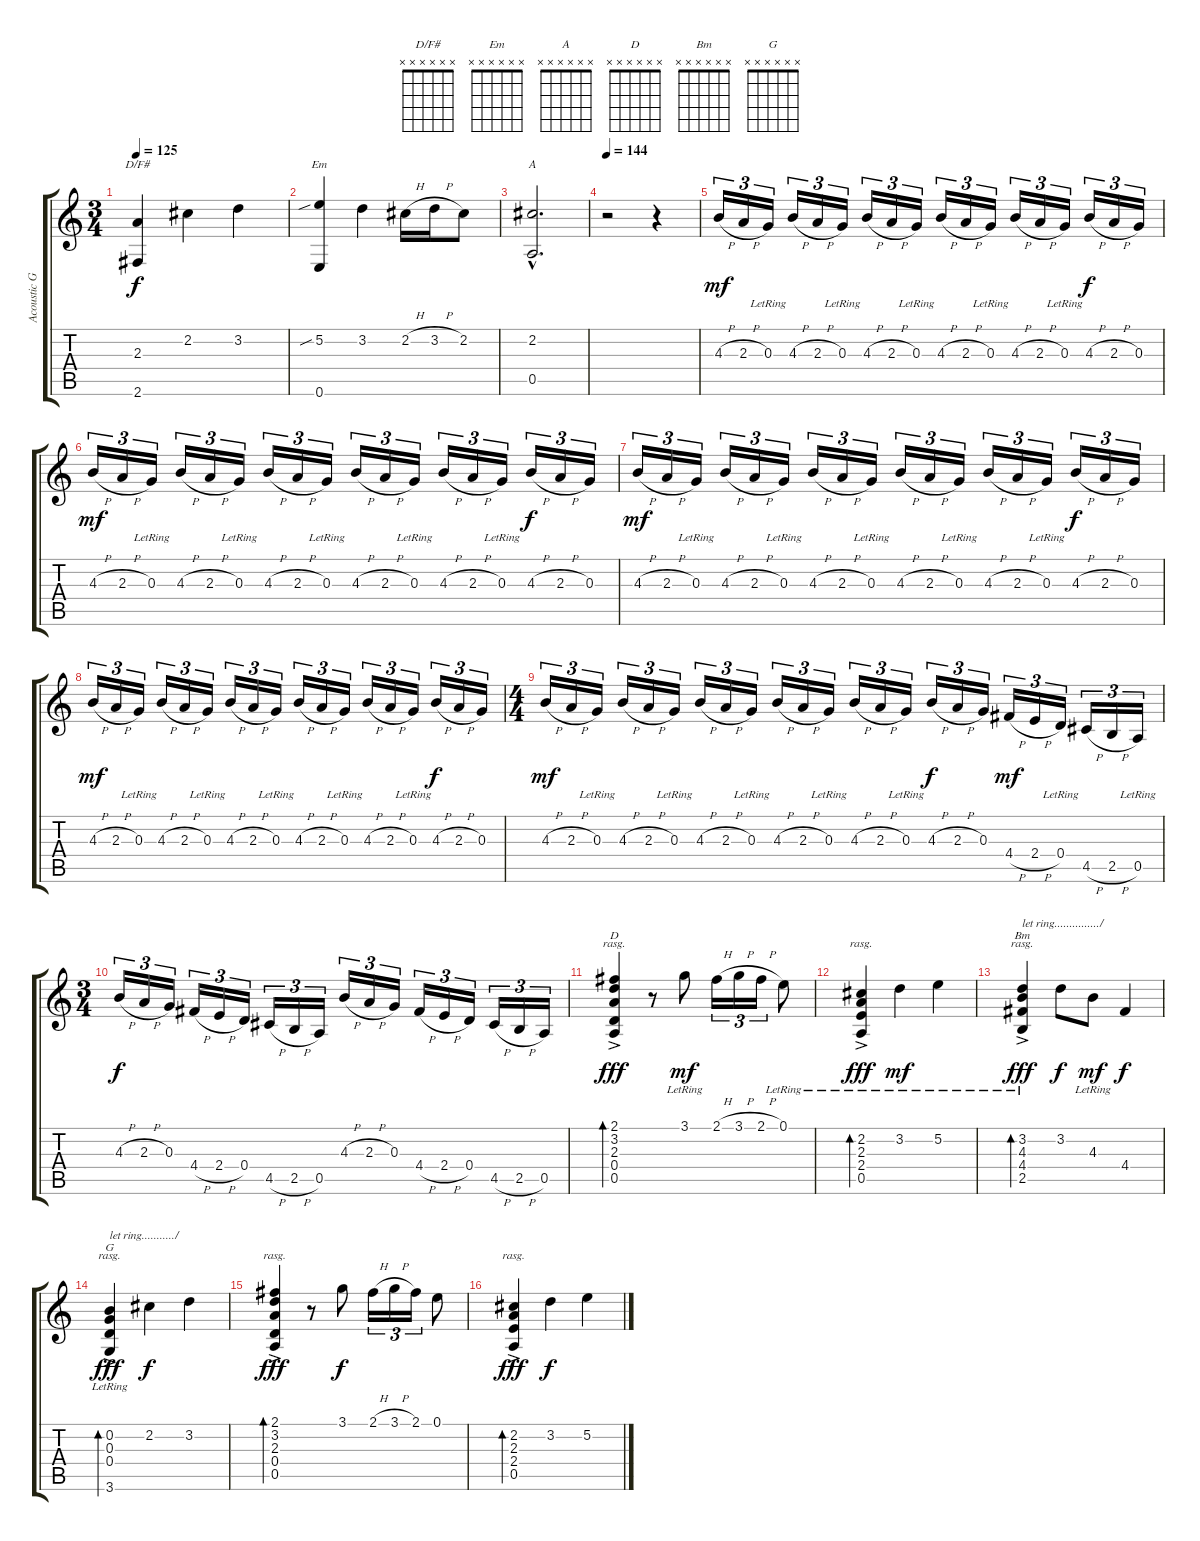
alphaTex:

\track ("Acoustic Guitar 1" "Acoustic G") {instrument acousticguitarsteel}
\staff {score tabs}
\tuning (E4 B3 G3 D3 A2 E2) {hide}
\chord ("D/F#" x x x x x x) {firstfret 0}
\chord ("Em" x x x x x x) {firstfret 0}
\chord ("A" x x x x x x) {firstfret 0}
\chord ("D" x x x x x x) {firstfret 0}
\chord ("Bm" x x x x x x) {firstfret 0}
\chord ("G" x x x x x x) {firstfret 0}
\ts (3 4)
\tempo 125
\clef g2
\ks c
(2.3 2.6).4{ch "D/F#" dy f} 2.2.4 3.2.4 |
(5.2{sib} 0.6).4{ch "Em"} 3.2.4 2.2{h}.16 3.2{h}.16 2.2.8 |
(2.2{hac} 0.5{hac}).2{d ch "A"} |
\tempo 144
r.2 r.4 |
4.3{h}.16{tu (3 2) dy mf} 2.3{h}.16{tu (3 2)} 0.3{lr}.16{tu (3 2)} 4.3{h}.16{tu (3 2)} 2.3{h}.16{tu (3 2)} 0.3{lr}.16{tu (3 2)} 4.3{h}.16{tu (3 2)} 2.3{h}.16{tu (3 2)} 0.3{lr}.16{tu (3 2)} 4.3{h}.16{tu (3 2)} 2.3{h}.16{tu (3 2)} 0.3{lr}.16{tu (3 2)} 4.3{h}.16{tu (3 2)} 2.3{h}.16{tu (3 2)} 0.3{lr}.16{tu (3 2)} 4.3{h}.16{tu (3 2) dy f} 2.3{h}.16{tu (3 2)} 0.3.16{tu (3 2)} |
4.3{h}.16{tu (3 2) dy mf} 2.3{h}.16{tu (3 2)} 0.3{lr}.16{tu (3 2)} 4.3{h}.16{tu (3 2)} 2.3{h}.16{tu (3 2)} 0.3{lr}.16{tu (3 2)} 4.3{h}.16{tu (3 2)} 2.3{h}.16{tu (3 2)} 0.3{lr}.16{tu (3 2)} 4.3{h}.16{tu (3 2)} 2.3{h}.16{tu (3 2)} 0.3{lr}.16{tu (3 2)} 4.3{h}.16{tu (3 2)} 2.3{h}.16{tu (3 2)} 0.3{lr}.16{tu (3 2)} 4.3{h}.16{tu (3 2) dy f} 2.3{h}.16{tu (3 2)} 0.3.16{tu (3 2)} |
4.3{h}.16{tu (3 2) dy mf} 2.3{h}.16{tu (3 2)} 0.3{lr}.16{tu (3 2)} 4.3{h}.16{tu (3 2)} 2.3{h}.16{tu (3 2)} 0.3{lr}.16{tu (3 2)} 4.3{h}.16{tu (3 2)} 2.3{h}.16{tu (3 2)} 0.3{lr}.16{tu (3 2)} 4.3{h}.16{tu (3 2)} 2.3{h}.16{tu (3 2)} 0.3{lr}.16{tu (3 2)} 4.3{h}.16{tu (3 2)} 2.3{h}.16{tu (3 2)} 0.3{lr}.16{tu (3 2)} 4.3{h}.16{tu (3 2) dy f} 2.3{h}.16{tu (3 2)} 0.3.16{tu (3 2)} |
4.3{h}.16{tu (3 2) dy mf} 2.3{h}.16{tu (3 2)} 0.3{lr}.16{tu (3 2)} 4.3{h}.16{tu (3 2)} 2.3{h}.16{tu (3 2)} 0.3{lr}.16{tu (3 2)} 4.3{h}.16{tu (3 2)} 2.3{h}.16{tu (3 2)} 0.3{lr}.16{tu (3 2)} 4.3{h}.16{tu (3 2)} 2.3{h}.16{tu (3 2)} 0.3{lr}.16{tu (3 2)} 4.3{h}.16{tu (3 2)} 2.3{h}.16{tu (3 2)} 0.3{lr}.16{tu (3 2)} 4.3{h}.16{tu (3 2) dy f} 2.3{h}.16{tu (3 2)} 0.3.16{tu (3 2)} |
\ts (4 4)
4.3{h}.16{tu (3 2) dy mf} 2.3{h}.16{tu (3 2)} 0.3{lr}.16{tu (3 2)} 4.3{h}.16{tu (3 2)} 2.3{h}.16{tu (3 2)} 0.3{lr}.16{tu (3 2)} 4.3{h}.16{tu (3 2)} 2.3{h}.16{tu (3 2)} 0.3{lr}.16{tu (3 2)} 4.3{h}.16{tu (3 2)} 2.3{h}.16{tu (3 2)} 0.3{lr}.16{tu (3 2)} 4.3{h}.16{tu (3 2)} 2.3{h}.16{tu (3 2)} 0.3{lr}.16{tu (3 2)} 4.3{h}.16{tu (3 2) dy f} 2.3{h}.16{tu (3 2)} 0.3.16{tu (3 2)} 4.4{h}.16{tu (3 2) dy mf} 2.4{h}.16{tu (3 2)} 0.4{lr}.16{tu (3 2)} 4.5{h}.16{tu (3 2)} 2.5{h}.16{tu (3 2)} 0.5{lr}.16{tu (3 2)} |
\ts (3 4)
4.3{h}.16{tu (3 2) dy f} 2.3{h}.16{tu (3 2)} 0.3.16{tu (3 2)} 4.4{h}.16{tu (3 2)} 2.4{h}.16{tu (3 2)} 0.4.16{tu (3 2)} 4.5{h}.16{tu (3 2)} 2.5{h}.16{tu (3 2)} 0.5.16{tu (3 2)} 4.3{h}.16{tu (3 2)} 2.3{h}.16{tu (3 2)} 0.3.16{tu (3 2)} 4.4{h}.16{tu (3 2)} 2.4{h}.16{tu (3 2)} 0.4.16{tu (3 2)} 4.5{h}.16{tu (3 2)} 2.5{h}.16{tu (3 2)} 0.5.16{tu (3 2)} |
(2.1 3.2 2.3 0.4{ac} 0.5).4{bd 120 ch "D" rasg ii dy fff} r.8 3.1{lr}.8{dy mf} 2.1{h}.16{tu (3 2)} 3.1{h}.16{tu (3 2)} 2.1{h}.16{tu (3 2)} 0.1{lr}.8 |
(2.2 2.3{lr} 2.4{ac lr} 0.5).4{bd 120 rasg ii dy fff} 3.2{lr}.4{dy mf} 5.2{lr}.4 |
(3.2 4.3{ac lr} 4.4{lr} 2.5).4{bd 120 ch "Bm" rasg ii txt "let ring.............../" dy fff} 3.2.8{dy f} 4.3{lr}.8{dy mf} 4.4.4{dy f} |
(0.2{ac} 0.3{lr} 0.4 3.6).4{bd 120 ch "G" rasg ii txt "let ring.........../" dy fff} 2.2.4{dy f} 3.2.4 |
(2.1 3.2 2.3 0.4 0.5{ac}).4{bd 120 rasg ii dy fff} r.8 3.1.8{dy f} 2.1{h}.16{tu (3 2)} 3.1{h}.16{tu (3 2)} 2.1.16{tu (3 2)} 0.1.8 |
(2.2 2.3 2.4{ac} 0.5).4{bd 120 rasg ii dy fff} 3.2.4{dy f} 5.2.4
